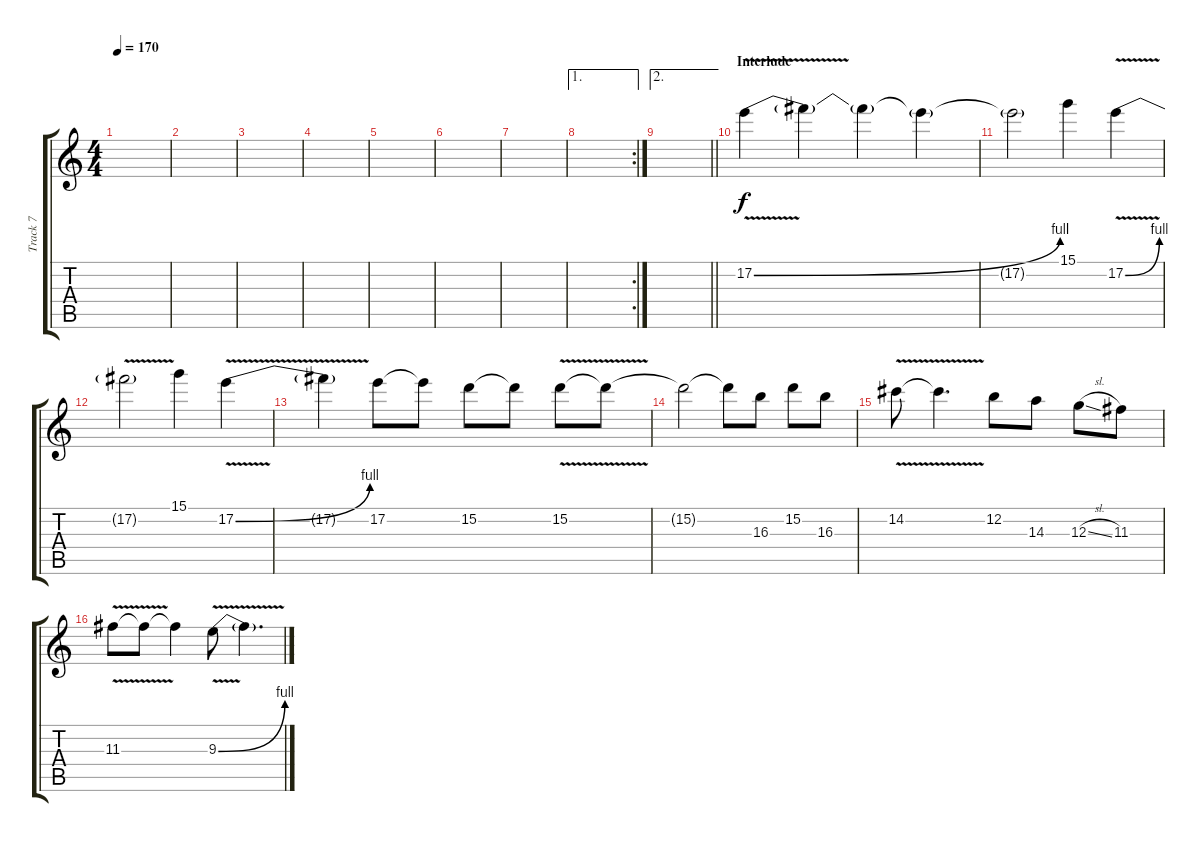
\track ("Track 7" "Track 7") {instrument distortionguitar}
\staff {score tabs}
\tuning (E4 B3 G3 D3 A2 E2) {hide}
\ts (4 4)
\tempo 170
\clef g2
\ks c
|
|
|
|
|
|
|
\ae 1
\rc 2
|
\ae 2
\barLineRight lightlight
|
\section ("" "Interlude")
17.2{be (bend 0 0 60 4) v}.4 17.2{t}.4 17.2{t}.4 17.2{t}.4 |
17.2{t}.2 15.1.4 17.2{be (bend 0 0 60 4) v}.4 |
17.2{t}.2 15.1.4 17.2{be (bend 0 0 60 4) v}.4 |
17.2{t}.4 17.2.8 17.2{t}.8 15.2.8 15.2{t}.8 15.2{v}.8 15.2{t}.8 |
15.2{t}.2 15.2{t}.8 16.3.8 15.2.8 16.3.8 |
14.2{v}.8 14.2{t}.4{d} 12.2.8 14.3.8 12.3{sl}.8 11.3.8 |
11.3{v}.8 11.3{t}.8 11.3{t}.4 9.3{be (bend 0 0 60 4) v}.8 9.3{t}.4{d}
